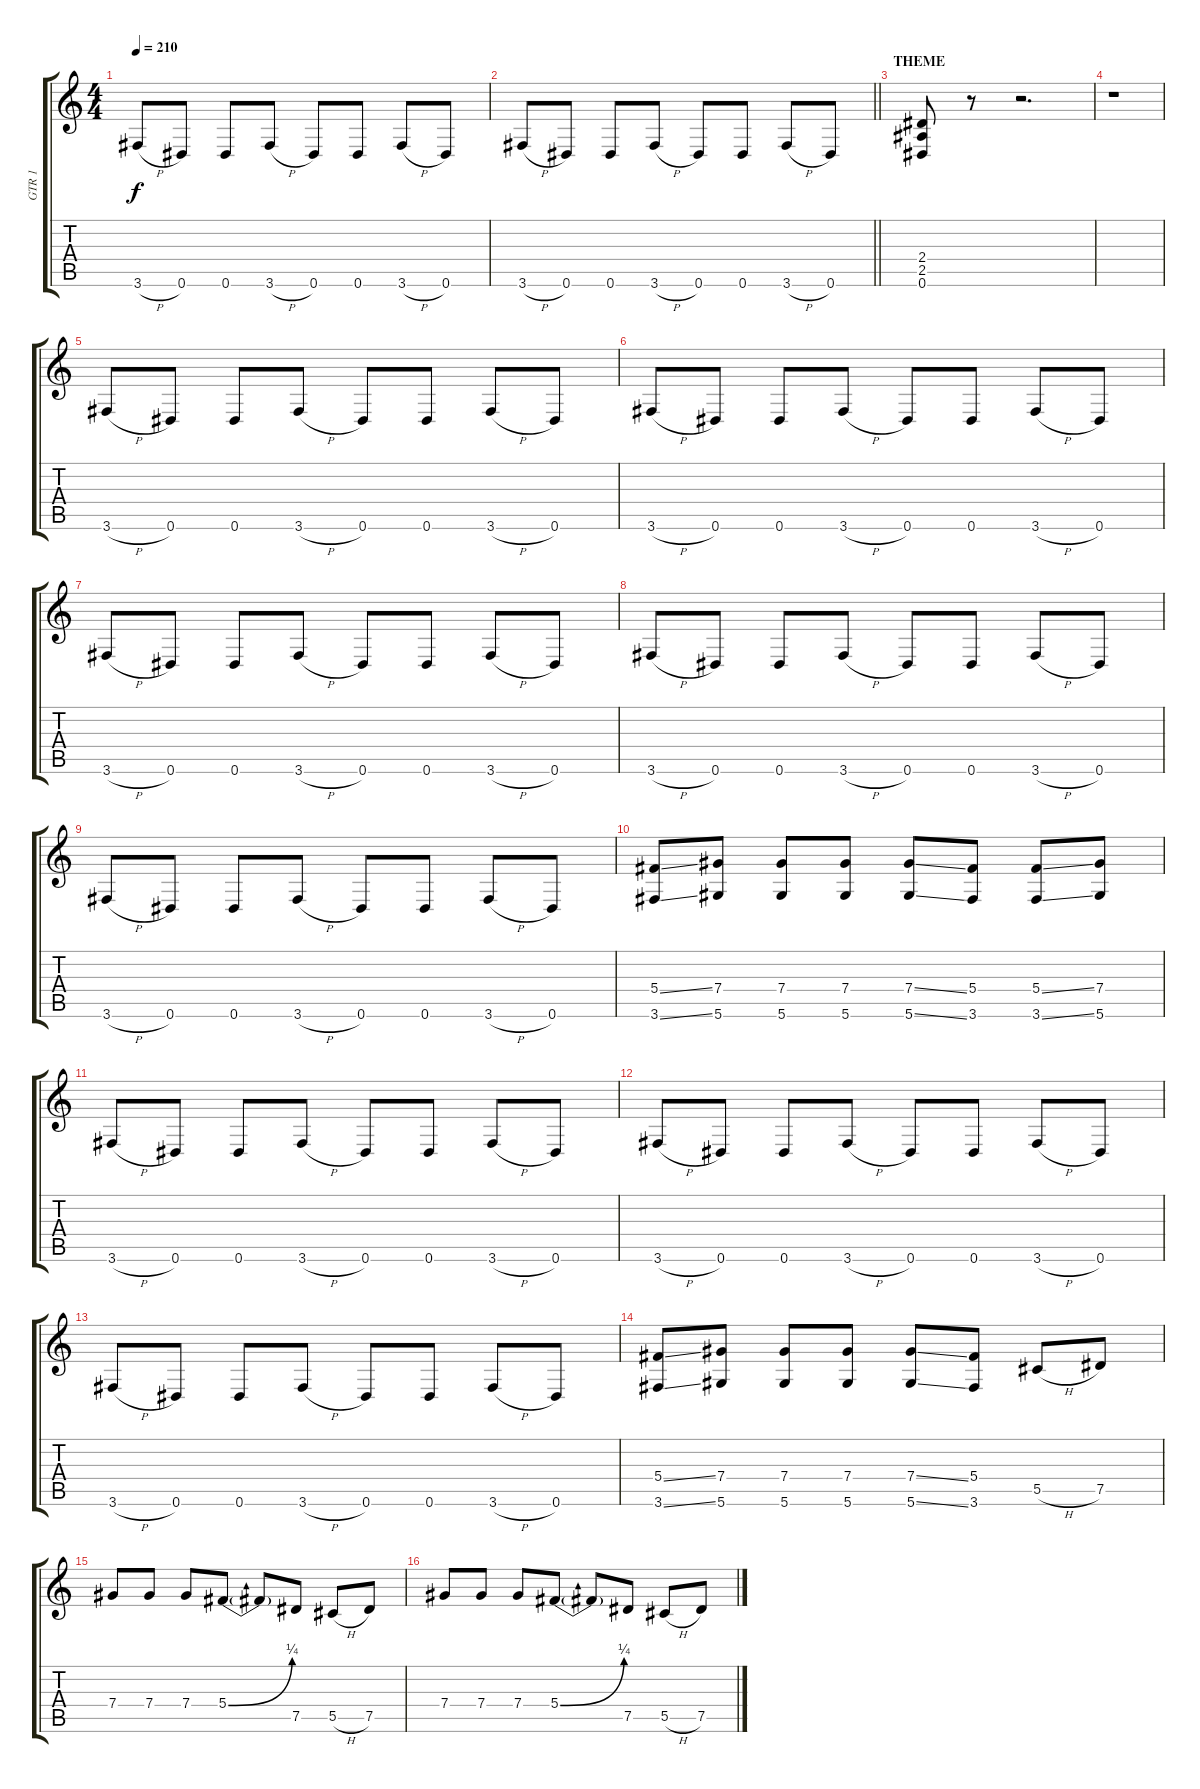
\track ("GTR 1" "GTR 1") {instrument distortionguitar}
\staff {score tabs}
\tuning (Eb4 Bb3 Gb3 Db3 Ab2 Eb2) {hide}
\ts (4 4)
\tempo 210
\clef g2
\ks c
3.6{h}.8{dy f} 0.6.8 0.6.8 3.6{h}.8 0.6.8 0.6.8 3.6{h}.8 0.6.8 |
\barLineRight lightlight
3.6{h}.8 0.6.8 0.6.8 3.6{h}.8 0.6.8 0.6.8 3.6{h}.8 0.6.8 |
\section ("" "THEME")
(2.4 2.5 0.6).8 r.8 r.2{d} |
r.1 |
3.6{h}.8 0.6.8 0.6.8 3.6{h}.8 0.6.8 0.6.8 3.6{h}.8 0.6.8 |
3.6{h}.8 0.6.8 0.6.8 3.6{h}.8 0.6.8 0.6.8 3.6{h}.8 0.6.8 |
3.6{h}.8 0.6.8 0.6.8 3.6{h}.8 0.6.8 0.6.8 3.6{h}.8 0.6.8 |
3.6{h}.8 0.6.8 0.6.8 3.6{h}.8 0.6.8 0.6.8 3.6{h}.8 0.6.8 |
3.6{h}.8 0.6.8 0.6.8 3.6{h}.8 0.6.8 0.6.8 3.6{h}.8 0.6.8 |
(5.4{ss} 3.6{ss}).8 (7.4 5.6).8 (7.4 5.6).8 (7.4 5.6).8 (7.4{ss} 5.6{ss}).8 (5.4 3.6).8 (5.4{ss} 3.6{ss}).8 (7.4 5.6).8 |
3.6{h}.8 0.6.8 0.6.8 3.6{h}.8 0.6.8 0.6.8 3.6{h}.8 0.6.8 |
3.6{h}.8 0.6.8 0.6.8 3.6{h}.8 0.6.8 0.6.8 3.6{h}.8 0.6.8 |
3.6{h}.8 0.6.8 0.6.8 3.6{h}.8 0.6.8 0.6.8 3.6{h}.8 0.6.8 |
(5.4{ss} 3.6{ss}).8 (7.4 5.6).8 (7.4 5.6).8 (7.4 5.6).8 (7.4{ss} 5.6{ss}).8 (5.4 3.6).8 5.5{h}.8 7.5.8 |
7.4.8 7.4.8 7.4.8 5.4{be (bend 0 0 60 1)}.8 5.4{t}.8 7.5.8 5.5{h}.8 7.5.8 |
7.4.8 7.4.8 7.4.8 5.4{be (bend 0 0 60 1)}.8 5.4{t}.8 7.5.8 5.5{h}.8 7.5.8
